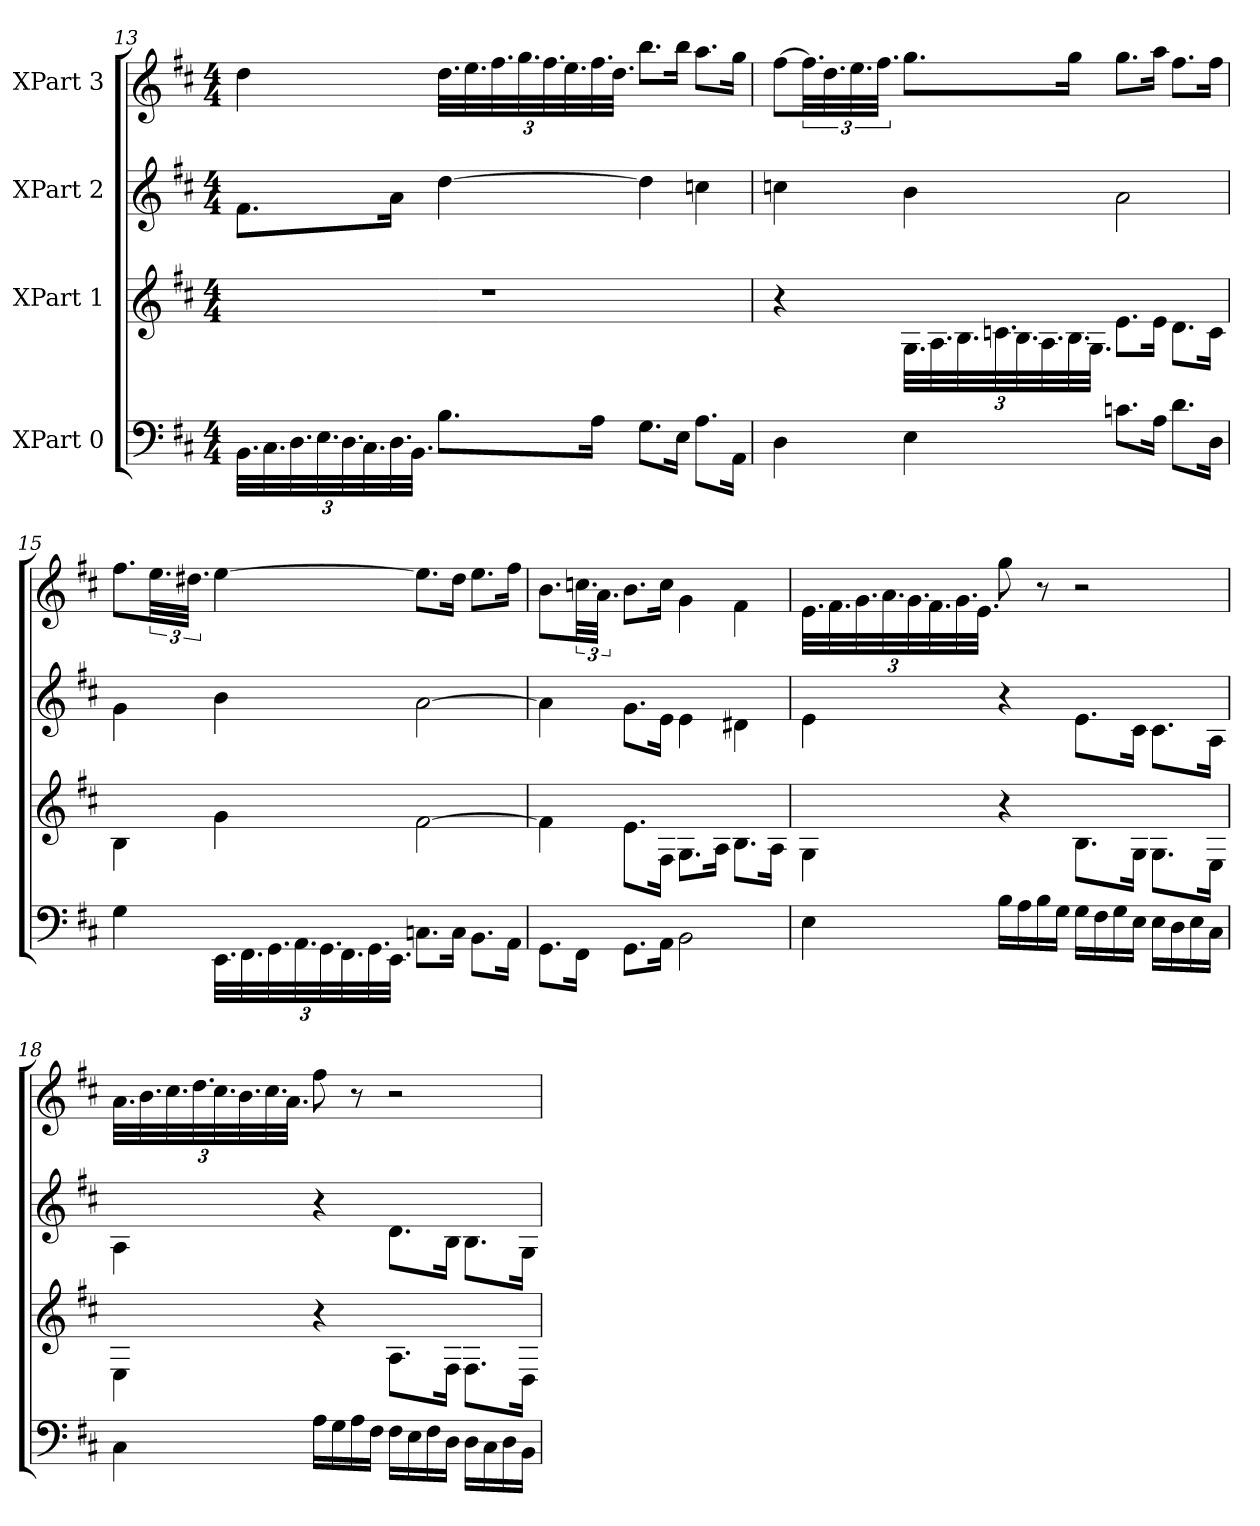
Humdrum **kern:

**kern	**kern	**kern	**kern
*part4	*part3	*part2	*part1
*staff4	*staff3	*staff2	*staff1
*I"XPart 0	*I"XPart 1	*I"XPart 2	*I"XPart 3
*clefF4	*clefG2	*clefG2	*clefG2
*k[f#c#]	*k[f#c#]	*k[f#c#]	*k[f#c#]
*M4/4	*M4/4	*M4/4	*M4/4
=13	=13	=13	=13
48.BB\L	1r	8.f#\L	4dd\
48.C#\	.	.	.
48.D\	.	.	.
48.E\	.	.	.
48.D\	.	.	.
48.C#\	.	.	.
48.D\	.	16a\J	.
48.BB\J	.	.	.
8.B\L	.	[4dd\	48.dd\L
.	.	.	48.ee\
.	.	.	48.ff#\
.	.	.	48.gg\
.	.	.	48.ff#\
.	.	.	48.ee\
16A\J	.	.	48.ff#\
.	.	.	48.dd\J
8.G\L	.	4dd\]	8.bb\L
16E\J	.	.	16bb\J
8.A\L	.	4ccn\	8.aa\L
16AA\J	.	.	16gg\J
=14	=14	=14	=14
4D\	4r	4ccn\	[8ff#\L
.	.	.	48.ff#\]
.	.	.	48.dd\
.	.	.	48.ee\
.	.	.	48.ff#\J
4E\	48.G\L	4b\	8.gg\L
.	48.A\	.	.
.	48.B\	.	.
.	48.cn\	.	.
.	48.B\	.	.
.	48.A\	.	.
.	48.B\	.	16gg\J
.	48.G\J	.	.
8.cn\L	8.e\L	2a\	8.gg\L
16A\J	16e\J	.	16aa\J
8.d\L	8.d\L	.	8.ff#\L
16D\J	16c\J	.	16ff#\J
=15	=15	=15	=15
4G\	4B\	4g\	8.ff#\L
.	.	.	48.ee\
.	.	.	48.dd#X\J
48.EE\L	4g\	4b\	[4ee\
48.FF#\	.	.	.
48.GG\	.	.	.
48.AA\	.	.	.
48.GG\	.	.	.
48.FF#\	.	.	.
48.GG\	.	.	.
48.EE\J	.	.	.
8.Cn\L	[2f#\	[2a\	8.ee\L]
16C\J	.	.	16dd#\J
8.BB\L	.	.	8.ee\L
16AA\J	.	.	16ff#\J
=16	=16	=16	=16
8.GG\L	4f#\]	4a\]	8.b\L
16FF#\J	.	.	48.ccn\
.	.	.	48.a\J
8.GG\L	8.e\L	8.g\L	8.b\L
16AA\J	16F#\J	16e\J	16cc\J
2BB\	8.G\L	4e\	4g\
.	16A\J	.	.
.	8.B\L	4d#X\	4f#\
.	16A\J	.	.
=17	=17	=17	=17
4E\	4G\	4e\	48.e\L
.	.	.	48.f#\
.	.	.	48.g\
.	.	.	48.a\
.	.	.	48.g\
.	.	.	48.f#\
.	.	.	48.g\
.	.	.	48.e\J
16B\L	4r	4r	8gg\
16A\	.	.	.
16B\	.	.	8r
16G\J	.	.	.
16G\L	8.B\L	8.e\L	2r
16F#\	.	.	.
16G\	.	.	.
16E\J	16G\J	16c#\J	.
16E\L	8.G\L	8.c#\L	.
16D\	.	.	.
16E\	.	.	.
16C#\J	16E\J	16A\J	.
=18	=18	=18	=18
4C#\	4E\	4A\	48.a\L
.	.	.	48.b\
.	.	.	48.cc#\
.	.	.	48.dd\
.	.	.	48.cc#\
.	.	.	48.b\
.	.	.	48.cc#\
.	.	.	48.a\J
16A\L	4r	4r	8ff#\
16G\	.	.	.
16A\	.	.	8r
16F#\J	.	.	.
16F#\L	8.A\L	8.d\L	2r
16E\	.	.	.
16F#\	.	.	.
16D\J	16F#\J	16B\J	.
16D\L	8.F#\L	8.B\L	.
16C#\	.	.	.
16D\	.	.	.
16BB\J	16D\J	16G\J	.
=	=	=	=
*-	*-	*-	*-
